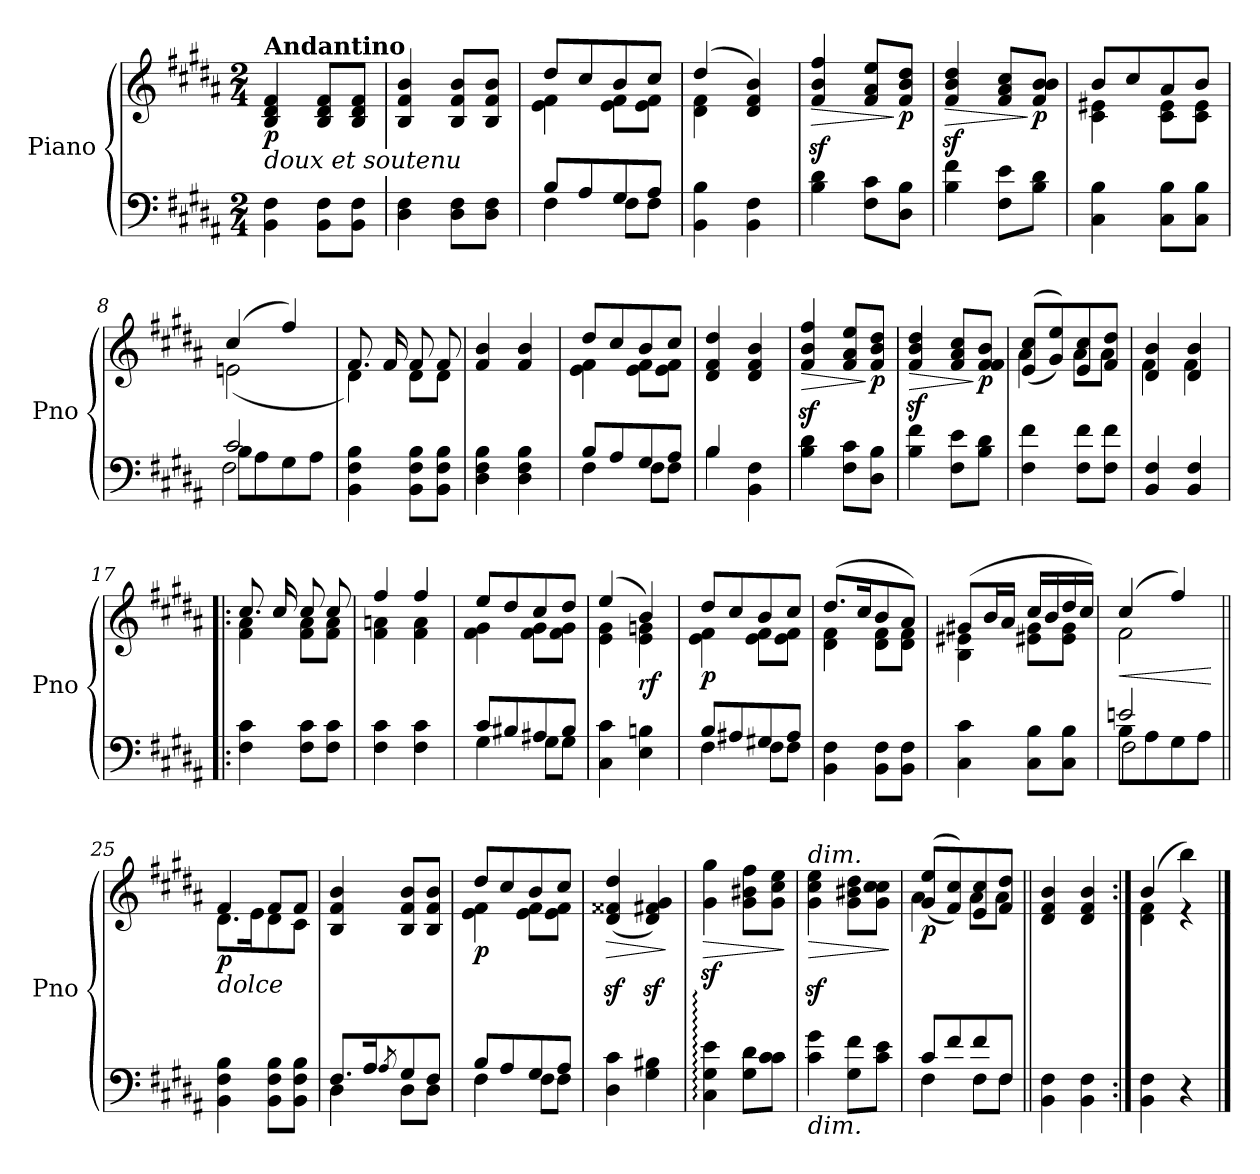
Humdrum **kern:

**kern	**kern	**dynam
*part1	*part1	*part1
*staff2	*staff1	*staff1/2
*I"Piano	*	*
*I'Pno	*	*
*clefF4	*clefG2	*
*k[f#c#g#d#a#]	*k[f#c#g#d#a#]	*
*M2/4	*M2/4	*
=1	=1	=1
!	!LO:TX:a:B:t=Andantino	!
!	!LO:TX:b:i:t=doux et soutenu	!
!	!	!LO:DY:b
4BB\ 4F#\	4B/ 4d#/ 4f#/	p
8BB\ 8F#\L	8B/ 8d#/ 8f#/L	.
8BB\ 8F#\J	8B/ 8d#/ 8f#/J	.
=2	=2	=2
4D#\ 4F#\	4B/ 4f#/ 4b/	.
8D#\ 8F#\L	8B/ 8f#/ 8b/L	.
8D#\ 8F#\J	8B/ 8f#/ 8b/J	.
=3	=3	=3
*^	*^	*
8B/L	4F#\	8dd#/L	4e\ 4f#\	.
8A#/	.	8cc#/	.	.
8G#/	8F#\L	8b/	8e\ 8f#\L	.
8A#/J	8F#\J	8cc#/J	8e\ 8f#\J	.
*v	*v	*	*	*
=4	=4	=4	=4
4BB\ 4B\	(4dd#/	4d#\ 4f#\	.
4BB\ 4F#\	4d#/ 4f#/ 4b/)	4ryy	.
=5	=5	=5	=5
!	!	!	!LO:HP:b
*	*v	*v	*
4B\ 4d#\	4f#/z< 4b/z< 4ff#/z<	>
8F#\ 8c#\L	8f#/ 8a#/ 8ee/L	.
!	!	!LO:DY:n=1:b
8D#\ 8B\J	8f#/ 8b/ 8dd#/J	] p
=6	=6	=6
!	!	!LO:HP:b
4B\ 4f#\	4f#/z< 4b/z< 4dd#/z<	>
8F#\ 8e\L	8f#/ 8a#/ 8cc#/L	.
!	!	!LO:DY:n=1:b
8B\ 8d#\J	8f#/ 8b/ 8b/J	] p
!!LO:LB:g=z
=7	=7	=7
*	*^	*
4C#\ 4B\	8b/L	4c#\ 4e#X\	.
.	8cc#/	.	.
8C#\ 8B\L	8a#/	8c#\ 8e#\L	.
8C#\ 8B\J	8b/J	8c#\ 8e#\J	.
=8	=8	=8	=8
*^	*	*	*
*	*^	*	*	*
2c#/	8B\L	2F#\	(4cc#/	(2en\	.
.	8A#\	.	.	.	.
.	8G#\	.	4ff#/)	.	.
.	8A#\J	.	.	.	.
*v	*v	*v	*	*	*
=9	=9	=9	=9
4BB\ 4F#\ 4B\	8.f#/	4d#\)	.
.	16f#/	.	.
8BB\ 8F#\ 8B\L	8f#/	8d#\L	.
8BB\ 8F#\ 8B\J	8f#/	8d#\J	.
*	*v	*v	*
=10	=10	=10
4D#\ 4F#\ 4B\	4f#/ 4b/	.
4D#\ 4F#\ 4B\	4f#/ 4b/	.
=11	=11	=11
*^	*^	*
8B/L	4F#\	8dd#/L	4e\ 4f#\	.
8A#/	.	8cc#/	.	.
8G#/	8F#\L	8b/	8e\ 8f#\L	.
8A#/J	8F#\J	8cc#/J	8e\ 8f#\J	.
*	*	*v	*v	*
=12	=12	=12	=12
4B/	4B\	4d#/ 4f#/ 4dd#/	.
4BB\ 4F#\	4ryy	4d#/ 4f#/ 4b/	.
=13	=13	=13	=13
!	!	!	!LO:HP:b
*v	*v	*	*
4B\ 4d#\	4f#/z< 4b/z< 4ff#/z<	>
8F#\ 8c#\L	8f#/ 8a#/ 8ee/L	.
!	!	!LO:DY:n=1:b
8D#\ 8B\J	8f#/ 8b/ 8dd#/J	] p
!!LO:LB:g=z
=14	=14	=14
!	!	!LO:HP:b
4B\ 4f#\	4f#/z< 4b/z< 4dd#/z<	>
8F#\ 8e\L	8f#/ 8a#/ 8cc#/L	.
!	!	!LO:DY:n=1:b
8B\ 8d#\J	8f#/ 8f#/ 8b/J	] p
=15	=15	=15
*	*^	*
4F#\ 4f#\	((>8e/ 8cc#/L	4a#\	.
.	8g#/ 8ee/))	.	.
8F#\ 8f#\L	8e/ 8cc#/	8a#\L	.
8F#\ 8f#\J	8f#/ 8dd#/J	8a#\J	.
=16	=16	=16	=16
4BB/ 4F#/	4d#/ 4b/	4f#\	.
4BB/ 4F#/	4d#/ 4b/	4f#\	.
=17!|:	=17!|:	=17!|:	=17!|:
4F#\ 4c#\	8.cc#/	4f#\ 4a#\	.
.	16cc#/	.	.
8F#\ 8c#\L	8cc#/	8f#\ 8a#\L	.
8F#\ 8c#\J	8cc#/	8f#\ 8a#\J	.
=18	=18	=18	=18
4F#\ 4c#\	4ff#/	4f#\ 4an\	.
4F#\ 4c#\	4ff#/	4f#\ 4a\	.
=19	=19	=19	=19
*^	*	*	*
8c#/L	4G#\	8ee/L	4f#\ 4g#\	.
8B#X/	.	8dd#/	.	.
8A#X/	8G#\L	8cc#/	8f#\ 8g#\L	.
8B#/J	8G#\J	8dd#/J	8f#\ 8g#\J	.
*v	*v	*	*	*
=20	=20	=20	=20
4C#\ 4c#\	(4ee/	4e\ 4g#\	.
!	!	!	!LO:DY:b
4E\ 4Bn\	4b/)	4e\ 4gn\	rf
!!LO:LB:g=z	!!
=21	=21	=21	=21
*^	*	*	*
!	!	!	!	!LO:DY:b
8B/L	4F#\	8dd#/L	4e\ 4f#\	p
8A#X/	.	8cc#/	.	.
8G#X/	8F#\L	8b/	8e\ 8f#\L	.
8A#/J	8F#\J	8cc#/J	8e\ 8f#\J	.
*v	*v	*	*	*
=22	=22	=22	=22
4BB\ 4F#\	(8.dd#/L	4d#\ 4f#\	.
.	16cc#/K	.	.
8BB\ 8F#\L	8b/	8d#\ 8f#\L	.
8BB\ 8F#\J	8a#/J)	8d#\ 8f#\J	.
=23	=23	=23	=23
4C#\ 4c#\	(8g#X/L	4B\ 4e#X\	.
.	16b/L	.	.
.	16a#/JJ	.	.
8C#\ 8B\L	16cc#/LL	8e#X\ 8g#\L	.
.	16b/	.	.
8C#\ 8B\J	16dd#/	8e#\ 8g#\J	.
.	16cc#/JJ)	.	.
=24	=24	=24	=24
*^	*	*	*
*	*^	*	*	*
!	!	!	!	!	!LO:HP:b
2en/	8B\L	2F#\	(4cc#/	2f#\	<
.	8A#\	.	.	.	.
.	8G#\	.	4ff#/)	.	.
.	8A#\J	.	.	.	.
*v	*v	*v	*	*	*
*	*v	*v	*
.	.	[
=25||	=25||	=25||
*	*^	*
!	!LO:TX:b:i:t=dolce	!	!
!	!	!	!LO:DY:b
4BB\ 4F#\ 4B\	4f#/	8.d#\L	p
.	.	16e\K	.
8BB\ 8F#\ 8B\L	8f#/L	8d#\	.
8BB\ 8F#\ 8B\J	8f#/J	8c#\J	.
*	*v	*v	*
=26	=26	=26
*^	*	*
8.F#/L	4D#\	4B/ 4f#/ 4b/	.
16A#/K	.	.	.
8qA#/	.	.	.
8G#/	8D#\L	8B/ 8f#/ 8b/L	.
8F#/J	8D#\J	8B/ 8f#/ 8b/J	.
!!LO:LB:g=z
=27	=27	=27	=27
*	*	*^	*
!	!	!	!	!LO:DY:b
8B/L	4F#\	8dd#/L	4e\ 4f#\	p
8A#/	.	8cc#/	.	.
8G#/	8F#\L	8b/	8e\ 8f#\L	.
8A#/J	8F#\J	8cc#/J	8e\ 8f#\J	.
=28	=28	=28	=28	=28
!	!	!	!	!LO:HP:b
*v	*v	*	*	*
*	*v	*v	*
4D#\ 4c#\	(>4d#/z< 4f##X/z< 4dd#/z<	>
4G#\ 4B#X\	4d#/z< 4f#X/z< 4g#/z<)	.
.	.	]
=29	=29	=29
*^	*	*
!	!	!	!LO:HP:b
4C#\ 4G#\ 4e\	4C#!yy: 4G#!yy: 4e!yy: 4g#!yy: 4gg#!yy:	4g#\z< 4gg#\z<	>
8G#\ 8d#\L	4ryy	8g#\ 8b#X\ 8ff#\L	.
8c#\ 8c#\J	.	8g#\ 8cc#\ 8ee\J	.
*v	*v	*	*
.	.	]
=30	=30	=30
!	!LO:TX:a:i:t=dim.	!
!LO:TX:b:i:t=dim.	!	!
!	!	!LO:HP:b
4c#\ 4g#\	4g#\z< 4cc#\z< 4ee\z<	>
8G#\ 8f#\L	8g#\ 8b#X\ 8dd#\L	.
8c#\ 8e\J	8g#\ 8cc#\ 8cc#\J	.
.	.	]
=31	=31	=31
*^	*^	*
!	!	!	!	!LO:DY:b
8c#/L	4F#\	((8g#/ 8ee/L	4a#\	p
8f#/	.	8f#/ 8cc#/))	.	.
8f#/	8F#\L	8e/ 8cc#/	8a#\L	.
8F#/J	8F#\J	8f#/ 8dd#/J	8a#\J	.
*v	*v	*	*	*
*	*v	*v	*
=32||	=32||	=32||
4BB\ 4F#\	4d#/ 4f#/ 4b/	.
4BB\ 4F#\	4d#/ 4f#/ 4b/	.
=33:|!	=33:|!	=33:|!
*	*^	*
4BB\ 4F#\	(4b/	4d#\ 4f#\	.
4r	4bb\)	4r	.
*	*v	*v	*
==	==	==
*-	*-	*-
